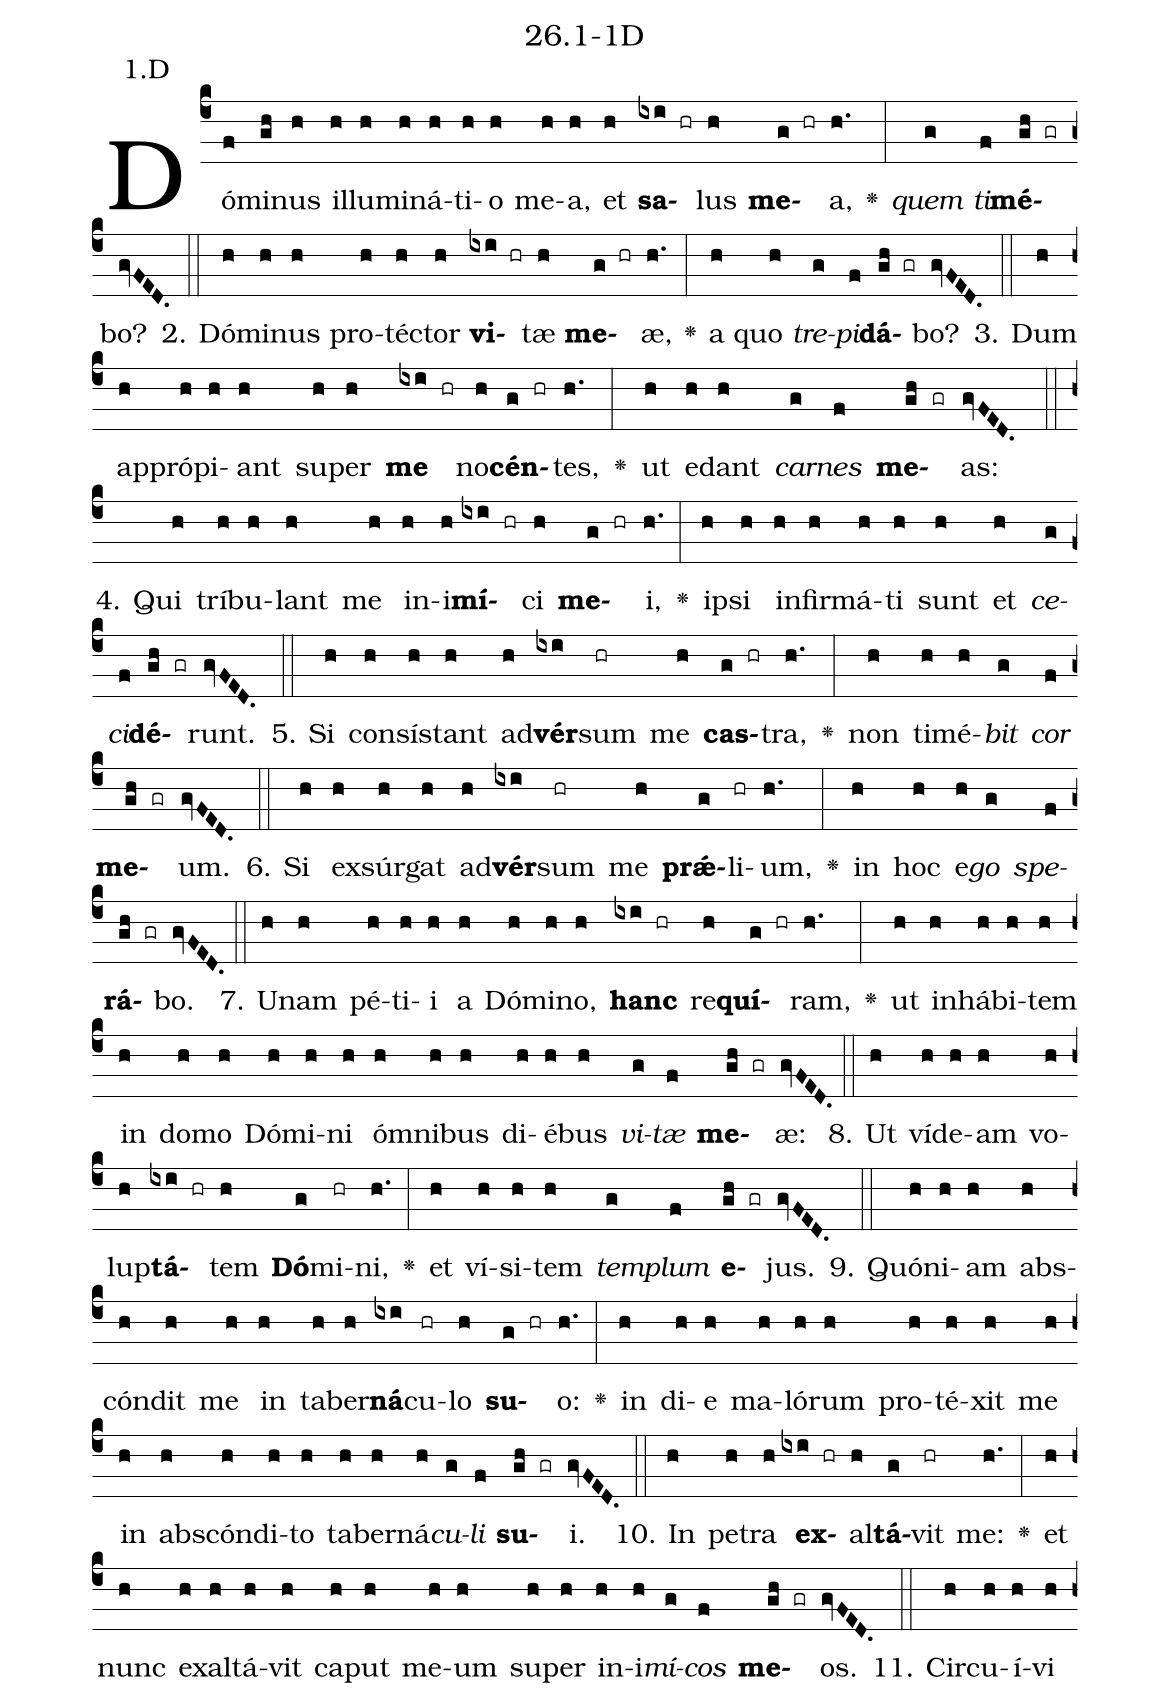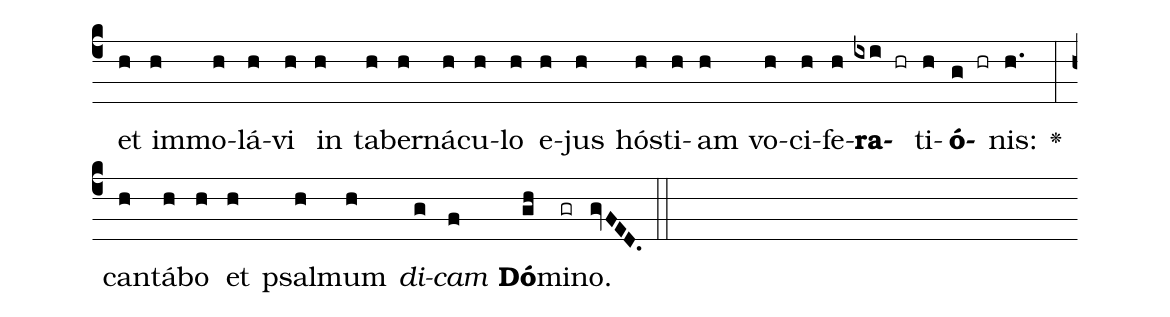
name: 26.1-1D;
annotation: 1.D;
%%
(c4)Dó(f)mi(gh)nus(h) il(h)lu(h)mi(h)ná(h)ti(h)o(h) me(h)a,(h) et(h) <b>sa</b>(ixi hr)lus(h) <b>me</b>(g hr)a,(h.) <v>\greheightstar</v>(:) <i>quem</i>(g) <i>ti</i>(f)<b>mé</b>(gh gr)bo?(gvFED.) (::)
2. Dó(h)mi(h)nus(h) pro(h)téc(h)tor(h) <b>vi</b>(ixi hr)tæ(h) <b>me</b>(g hr)æ,(h.) <v>\greheightstar</v>(:) a(h) quo(h) <i>tre</i>(g)<i>pi</i>(f)<b>dá</b>(gh gr)bo?(gvFED.) (::)
3. Dum(h) ap(h)pró(h)pi(h)ant(h) su(h)per(h) <b>me</b>(ixi hr) no(h)<b>cén</b>(g hr)tes,(h.) <v>\greheightstar</v>(:) ut(h) e(h)dant(h) <i>car</i>(g)<i>nes</i>(f) <b>me</b>(gh gr)as:(gvFED.) (::)
4. Qui(h) trí(h)bu(h)lant(h) me(h) in(h)i(h)<b>mí</b>(ixi hr)ci(h) <b>me</b>(g hr)i,(h.) <v>\greheightstar</v>(:) ip(h)si(h) in(h)fir(h)má(h)ti(h) sunt(h) et(h) <i>ce</i>(g)<i>ci</i>(f)<b>dé</b>(gh gr)runt.(gvFED.) (::)
5. Si(h) con(h)sís(h)tant(h) ad(h)<b>vér</b>(ixi)sum(hr) me(h) <b>cas</b>(g hr)tra,(h.) <v>\greheightstar</v>(:) non(h) ti(h)mé(h)<i>bit</i>(g) <i>cor</i>(f) <b>me</b>(gh gr)um.(gvFED.) (::)
6. Si(h) ex(h)súr(h)gat(h) ad(h)<b>vér</b>(ixi)sum(hr) me(h) <b>prǽ</b>(g)li(hr)um,(h.) <v>\greheightstar</v>(:) in(h) hoc(h) e(h)<i>go</i>(g) <i>spe</i>(f)<b>rá</b>(gh gr)bo.(gvFED.) (::)
7. U(h)nam(h) pé(h)ti(h)i(h) a(h) Dó(h)mi(h)no,(h) <b>hanc</b>(ixi hr) re(h)<b>quí</b>(g hr)ram,(h.) <v>\greheightstar</v>(:) ut(h) in(h)há(h)bi(h)tem(h) in(h) do(h)mo(h) Dó(h)mi(h)ni(h) óm(h)ni(h)bus(h) di(h)é(h)bus(h) <i>vi</i>(g)<i>tæ</i>(f) <b>me</b>(gh gr)æ:(gvFED.) (::)
8. Ut(h) ví(h)de(h)am(h) vo(h)lup(h)<b>tá</b>(ixi hr)tem(h) <b>Dó</b>(g)mi(hr)ni,(h.) <v>\greheightstar</v>(:) et(h) ví(h)si(h)tem(h) <i>tem</i>(g)<i>plum</i>(f) <b>e</b>(gh gr)jus.(gvFED.) (::)
9. Quón(h)i(h)am(h) abs(h)cón(h)dit(h) me(h) in(h) ta(h)ber(h)<b>ná</b>(ixi)cu(hr)lo(h) <b>su</b>(g hr)o:(h.) <v>\greheightstar</v>(:) in(h) di(h)e(h) ma(h)ló(h)rum(h) pro(h)té(h)xit(h) me(h) in(h) abs(h)cón(h)di(h)to(h) ta(h)ber(h)ná(h)<i>cu</i>(g)<i>li</i>(f) <b>su</b>(gh gr)i.(gvFED.) (::)
10. In(h) pe(h)tra(h) <b>ex</b>(ixi hr)al(h)<b>tá</b>(g)vit(hr) me:(h.) <v>\greheightstar</v>(:) et(h) nunc(h) ex(h)al(h)tá(h)vit(h) ca(h)put(h) me(h)um(h) su(h)per(h) in(h)i(h)<i>mí</i>(g)<i>cos</i>(f) <b>me</b>(gh gr)os.(gvFED.) (::)
11. Cir(h)cu(h)í(h)vi(h) et(h) im(h)mo(h)lá(h)vi(h) in(h) ta(h)ber(h)ná(h)cu(h)lo(h) e(h)jus(h) hós(h)ti(h)am(h) vo(h)ci(h)fe(h)<b>ra</b>(ixi hr)ti(h)<b>ó</b>(g hr)nis:(h.) <v>\greheightstar</v>(:) can(h)tá(h)bo(h) et(h) psal(h)mum(h) <i>di</i>(g)<i>cam</i>(f) <b>Dó</b>(gh)mi(gr)no.(gvFED.) (::)
